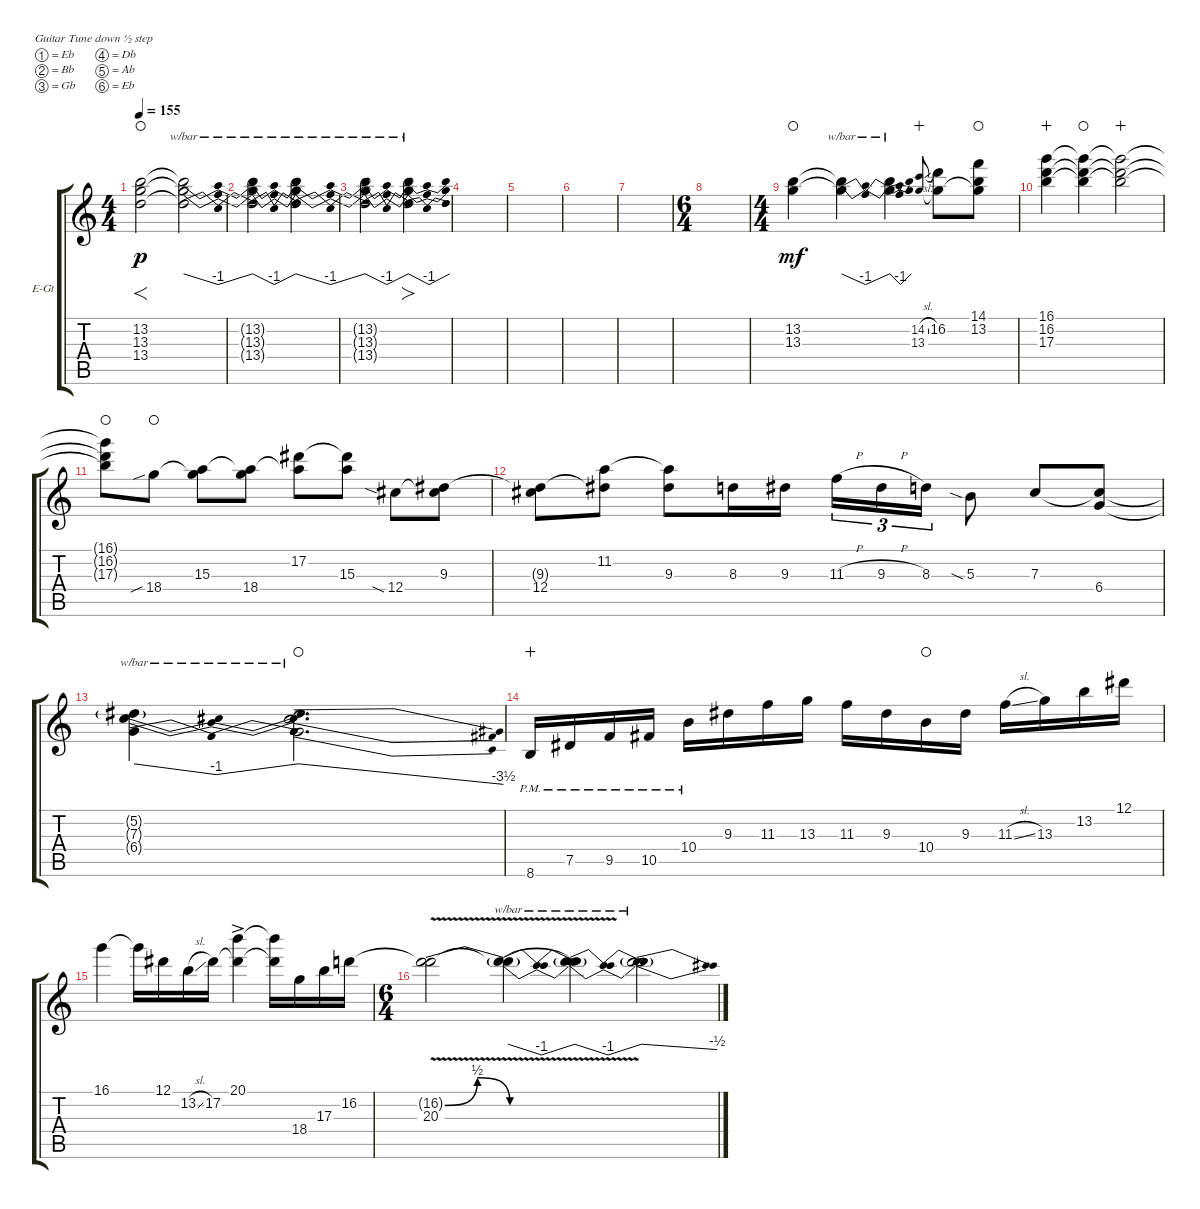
\defaultSystemsLayout 4
\bracketExtendMode groupsimilarinstruments
\firstSystemTrackNameOrientation horizontal
\otherSystemsTrackNameOrientation horizontal
\track ("Electric Guitar" "E-Gt") {instrument distortionguitar}
\staff {score tabs}
\tuning (Eb4 Bb3 Gb3 Db3 Ab2 Eb2)
\ts (4 4)
\tempo 155
\clef g2
\ks c
(13.3 13.2 13.4).2{f dy p instrument distortionguitar waho} (13.4{t} 13.3{t} 13.2{t}).2{tbe (dip default 0 0 10.2 -4 10.799999999999999 -4 18.599999999999998 0)} |
(13.4{t} 13.3{t} 13.2{t}).2{tbe (dip default 0 0 10.2 -4 10.799999999999999 -4 18.599999999999998 0)} (13.4{t} 13.3{t} 13.2{t}).2{tbe (dip default 0 0 10.2 -4 10.799999999999999 -4 18.599999999999998 0)} |
(13.4{t} 13.3{t} 13.2{t}).2{tbe (dip default 0 0 10.2 -4 10.799999999999999 -4 18.599999999999998 0)} (13.4{t} 13.3{t} 13.2{t}).2{fo tbe (dip default 0 0 10.2 -4 10.799999999999999 -4 18.599999999999998 0)} |
|
|
|
|
\ts (6 4)
|
\ts (4 4)
(13.3 13.2).4{dy mf waho} (13.3{t} 13.2{t}).4{tbe (dip default 0 0 15 -4 30 0)} (13.3{t} 13.2{t}).4{tbe (dip default 0 0 15 -4 30 0)} (14.2{sl} 13.3).8{gr onbeat wahc} (16.2 13.3{t}).8 (14.1 13.2 13.3{t}).8{waho} |
(16.2 16.1 17.3).4{wahc} (16.2{t} 16.1{t} 17.3{t}).4{waho} (16.2{t} 16.1{t} 17.3{t}).2{wahc} |
(17.3{t} 16.2{t} 16.1{t}).8{waho} 18.4{sib}.8{waho} (15.3 18.4{t}).8 (18.4 15.3{t}).8 (17.2 15.3{t}).8 (15.3 17.2{t}).8 12.4{sia}.8 (12.4{t} 9.3).8 |
(12.4 9.3{t}).8 (9.3{t} 11.2).8 (9.3 11.2{t}).8 8.3.16 9.3.16 11.3{h}.16{tu (3 2)} 9.3{h}.16{tu (3 2)} 8.3.16{tu (3 2)} 5.3{sia}.8 7.3.8 (6.4 7.3{t}).8 |
(6.4{t} 7.3{t} 5.2{g}).4{tbe (dip default 0 0 5.3999999999999995 -4 6 -4 12.6 0)} (5.2{t} 7.3{t} 6.4{t}).2{d tbe (dive default 17.4 0 59.4 -14) waho} |
8.6{pm}.16{wahc} 7.5{pm}.16 9.5{pm}.16 10.5{pm}.16 10.4{pm}.16 9.3.16 11.3.16 13.3.16 11.3.16 9.3.16 10.4.16{waho} 9.3.16 11.3{sl}.16 13.3.16 13.2.16 12.1.16 |
16.1.4 16.1{t}.16 12.1.16 13.2{sl}.16 17.2.16 (20.1{ac} 17.2{t}).4 (17.2{t} 20.1{t}).16 18.4.16 17.3.16 16.2.16 |
\ts (6 4)
(16.2{be (bendrelease 0 0 6.6 2 7.199999999999999 2 59.4 0) t} 20.3{v}).2 (20.3{v t} 16.2{be (hold 0 0 60 0) t}).4{tbe (dip default 0 0 6 -4 6.6 -4 11.4 0)} (20.3{t} 16.2{t}).4{tbe (dip default 0 0 6 -4 6.6 -4 11.4 0)} (16.2{t} 20.3{t}).2{tbe (dive default 15 0 59.4 -2)}
